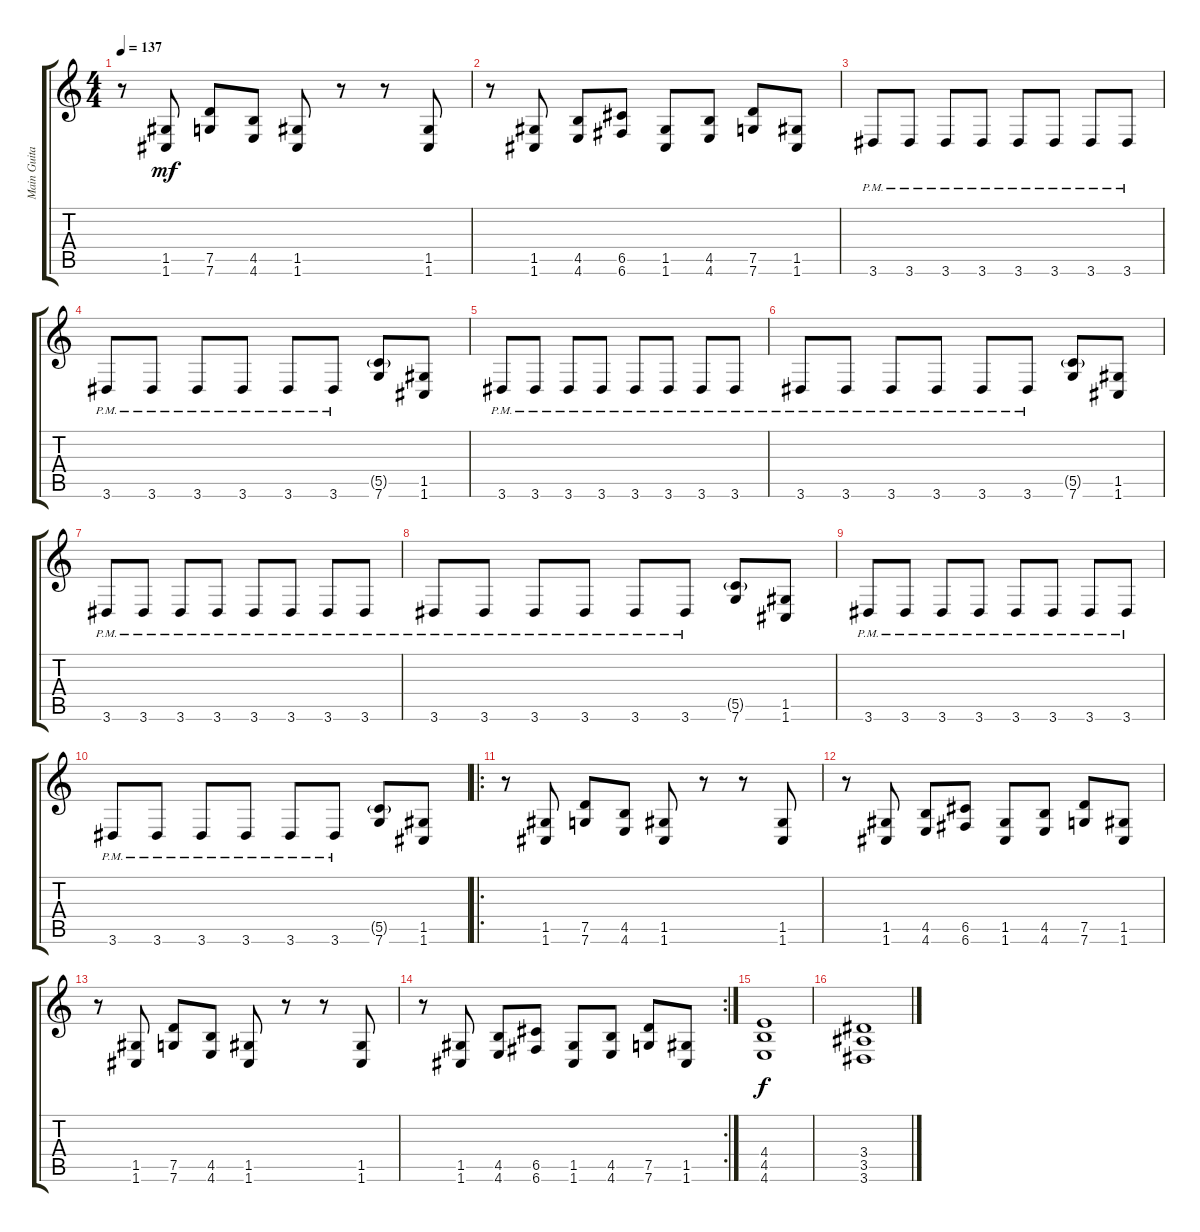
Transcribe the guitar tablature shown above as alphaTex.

\track ("Main Guitar" "Main Guita") {instrument distortionguitar}
\staff {score tabs}
\tuning (D4 A3 F3 C3 G2 C2) {hide}
\ts (4 4)
\tempo 137
\clef g2
\ks c
r.8{dy mf} (1.5 1.6).8 (7.5 7.6).8 (4.5 4.6).8 (1.5 1.6).8 r.8 r.8 (1.5 1.6).8 |
r.8 (1.5 1.6).8 (4.5 4.6).8 (6.5 6.6).8 (1.5 1.6).8 (4.5 4.6).8 (7.5 7.6).8 (1.5 1.6).8 |
3.6{pm}.8 3.6{pm}.8 3.6{pm}.8 3.6{pm}.8 3.6{pm}.8 3.6{pm}.8 3.6{pm}.8 3.6{pm}.8 |
3.6{pm}.8 3.6{pm}.8 3.6{pm}.8 3.6{pm}.8 3.6{pm}.8 3.6{pm}.8 (5.5{g} 7.6).8 (1.5 1.6).8 |
3.6{pm}.8 3.6{pm}.8 3.6{pm}.8 3.6{pm}.8 3.6{pm}.8 3.6{pm}.8 3.6{pm}.8 3.6{pm}.8 |
3.6{pm}.8 3.6{pm}.8 3.6{pm}.8 3.6{pm}.8 3.6{pm}.8 3.6{pm}.8 (5.5{g} 7.6).8 (1.5 1.6).8 |
3.6{pm}.8 3.6{pm}.8 3.6{pm}.8 3.6{pm}.8 3.6{pm}.8 3.6{pm}.8 3.6{pm}.8 3.6{pm}.8 |
3.6{pm}.8 3.6{pm}.8 3.6{pm}.8 3.6{pm}.8 3.6{pm}.8 3.6{pm}.8 (5.5{g} 7.6).8 (1.5 1.6).8 |
3.6{pm}.8 3.6{pm}.8 3.6{pm}.8 3.6{pm}.8 3.6{pm}.8 3.6{pm}.8 3.6{pm}.8 3.6{pm}.8 |
3.6{pm}.8 3.6{pm}.8 3.6{pm}.8 3.6{pm}.8 3.6{pm}.8 3.6{pm}.8 (5.5{g} 7.6).8 (1.5 1.6).8 |
\ro
r.8 (1.5 1.6).8 (7.5 7.6).8 (4.5 4.6).8 (1.5 1.6).8 r.8 r.8 (1.5 1.6).8 |
r.8 (1.5 1.6).8 (4.5 4.6).8 (6.5 6.6).8 (1.5 1.6).8 (4.5 4.6).8 (7.5 7.6).8 (1.5 1.6).8 |
r.8 (1.5 1.6).8 (7.5 7.6).8 (4.5 4.6).8 (1.5 1.6).8 r.8 r.8 (1.5 1.6).8 |
\rc 2
r.8 (1.5 1.6).8 (4.5 4.6).8 (6.5 6.6).8 (1.5 1.6).8 (4.5 4.6).8 (7.5 7.6).8 (1.5 1.6).8 |
(4.4 4.5 4.6).1{dy f} |
(3.4 3.5 3.6).1
